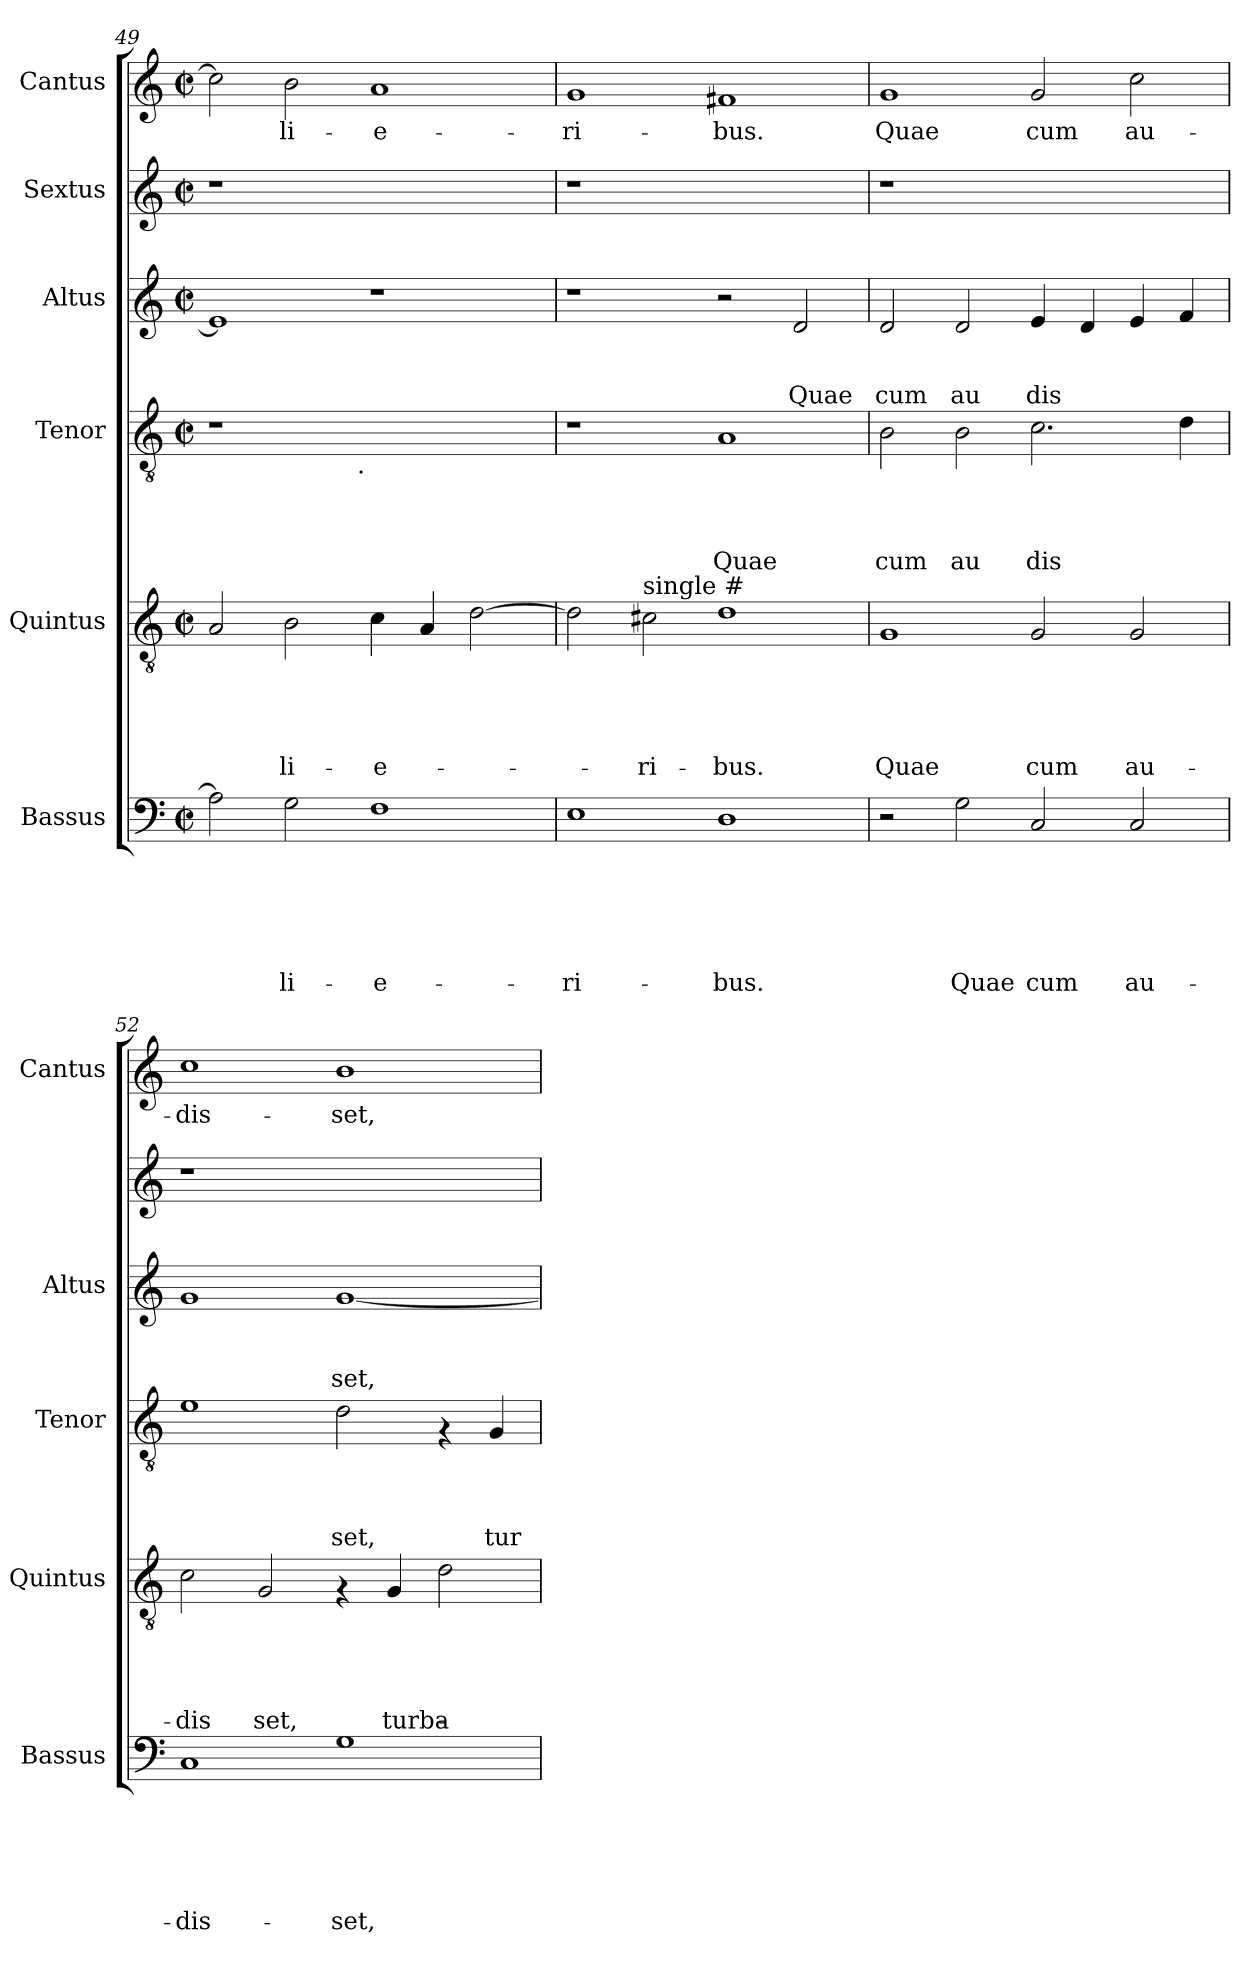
**kern	**text	**text	**text	**text	**text	**text	**kern	**text	**text	**text	**text	**text	**kern	**text	**text	**text	**text	**kern	**text	**text	**text	**kern	**kern	**text
*part6	*part6	*part6	*part6	*part6	*part6	*part6	*part5	*part5	*part5	*part5	*part5	*part5	*part4	*part4	*part4	*part4	*part4	*part3	*part3	*part3	*part3	*part2	*part1	*part1
*staff6	*staff6	*staff6	*staff6	*staff6	*staff6	*staff6	*staff5	*staff5	*staff5	*staff5	*staff5	*staff5	*staff4	*staff4	*staff4	*staff4	*staff4	*staff3	*staff3	*staff3	*staff3	*staff2	*staff1	*staff1
*I"Bassus	*	*	*	*	*	*	*I"Quintus	*	*	*	*	*	*I"Tenor	*	*	*	*	*I"Altus	*	*	*	*I"Sextus	*I"Cantus	*
*I'Bassus	*	*	*	*	*	*	*I'Quintus	*	*	*	*	*	*I'Tenor	*	*	*	*	*I'Altus	*	*	*	*	*I'Cantus	*
*clefF4	*	*	*	*	*	*	*clefGv2	*	*	*	*	*	*clefGv2	*	*	*	*	*clefG2	*	*	*	*clefG2	*clefG2	*
*k[]	*	*	*	*	*	*	*k[]	*	*	*	*	*	*k[]	*	*	*	*	*k[]	*	*	*	*k[]	*k[]	*
*C:	*	*	*	*	*	*	*C:	*	*	*	*	*	*C:	*	*	*	*	*C:	*	*	*	*C:	*C:	*
*M2/2	*	*	*	*	*	*	*M2/2	*	*	*	*	*	*M2/2	*	*	*	*	*M2/2	*	*	*	*M2/2	*M2/2	*
*met(c|)	*	*	*	*	*	*	*met(c|)	*	*	*	*	*	*met(c|)	*	*	*	*	*met(c|)	*	*	*	*met(c|)	*met(c|)	*
=49	=49	=49	=49	=49	=49	=49	=49	=49	=49	=49	=49	=49	=49	=49	=49	=49	=49	=49	=49	=49	=49	=49	=49	=49
*	*	*	*	*	*	*	*	*	*	*	*	*	*^	*	*	*	*	*	*	*	*	*	*	*
2A\]	.	.	.	.	.	.	2A/	.	.	.	.	.	1r	2ryy	.	.	.	.	1e]	.	.	.	1r	2cc\]	.
!	!	!	!	!	!	!LO:LY:b	!	!	!	!	!	!LO:LY:b	!	!	!	!	!	!	!	!	!	!	!	!	!LO:LY:b
2G\	.	.	.	.	.	-li-	2B\	.	.	.	.	-li-	.	4...ryy	.	.	.	.	.	.	.	.	.	2b\	-li-
!	!	!	!	!	!	!	!	!	!	!	!	!	!	!LO:TX:b:t=.	!	!	!	!	!	!	!	!	!	!	!
.	.	.	.	.	.	.	.	.	.	.	.	.	.	1ryy	.	.	.	.	.	.	.	.	.	.	.
!	!	!	!	!	!	!LO:LY:b	!	!	!	!	!	!LO:LY:b	!	!	!	!	!	!	!	!	!	!	!	!	!LO:LY:b
1F	.	.	.	.	.	-e-	4c\	.	.	.	.	-e-	1ryy	.	.	.	.	.	1r	.	.	.	1ryy	1a	-e-
.	.	.	.	.	.	.	4A/	.	.	.	.	.	.	.	.	.	.	.	.	.	.	.	.	.	.
.	.	.	.	.	.	.	[>2d\	.	.	.	.	.	.	.	.	.	.	.	.	.	.	.	.	.	.
.	.	.	.	.	.	.	.	.	.	.	.	.	.	32ryy	.	.	.	.	.	.	.	.	.	.	.
=50	=50	=50	=50	=50	=50	=50	=50	=50	=50	=50	=50	=50	=50	=50	=50	=50	=50	=50	=50	=50	=50	=50	=50	=50	=50
!	!	!	!	!	!	!LO:LY:b	!	!	!	!	!	!	!	!	!	!	!	!	!	!	!	!	!	!	!LO:LY:b
*	*	*	*	*	*	*	*	*	*	*	*	*	*v	*v	*	*	*	*	*	*	*	*	*	*	*
1E	.	.	.	.	.	-ri-	2d\]	.	.	.	.	.	1r	.	.	.	.	1r	.	.	.	1r	1g	-ri-
!	!	!	!	!	!	!	!LO:TX:a:t=single #	!	!	!	!	!	!	!	!	!	!	!	!	!	!	!	!	!
!	!	!	!	!	!	!	!	!	!	!	!	!LO:LY:b	!	!	!	!	!	!	!	!	!	!	!	!
.	.	.	.	.	.	.	2c#\	.	.	.	.	-ri-	.	.	.	.	.	.	.	.	.	.	.	.
!	!	!	!	!	!	!LO:LY:b	!	!	!	!	!	!LO:LY:b	!	!	!	!	!LO:LY:b	!	!	!	!	!	!	!LO:LY:b
1D	.	.	.	.	.	-bus.	1d	.	.	.	.	-bus.	1A	.	.	.	Quae	2r	.	.	.	1ryy	1f#X	-bus.
!	!	!	!	!	!	!	!	!	!	!	!	!	!	!	!	!	!	!	!	!	!LO:LY:b	!	!	!
.	.	.	.	.	.	.	.	.	.	.	.	.	.	.	.	.	.	2d/	.	.	Quae	.	.	.
=51	=51	=51	=51	=51	=51	=51	=51	=51	=51	=51	=51	=51	=51	=51	=51	=51	=51	=51	=51	=51	=51	=51	=51	=51
!	!	!	!	!	!	!	!	!	!	!	!	!LO:LY:b	!	!	!	!	!LO:LY:b	!	!	!	!LO:LY:b	!	!	!LO:LY:b
2r	.	.	.	.	.	.	1G	.	.	.	.	Quae	2B\	.	.	.	cum	2d/	.	.	cum	1r	1g	Quae
!	!	!	!	!	!	!LO:LY:b	!	!	!	!	!	!	!	!	!	!	!LO:LY:b	!	!	!	!LO:LY:b	!	!	!
2G\	.	.	.	.	.	Quae	.	.	.	.	.	.	2B\	.	.	.	au	2d/	.	.	au	.	.	.
!	!	!	!	!	!	!LO:LY:b	!	!	!	!	!	!LO:LY:b	!	!	!	!	!LO:LY:b	!	!	!	!LO:LY:b	!	!	!LO:LY:b
2C/	.	.	.	.	.	cum	2G/	.	.	.	.	cum	2.c\	.	.	.	dis	4e/	.	.	dis	1ryy	2g/	cum
.	.	.	.	.	.	.	.	.	.	.	.	.	.	.	.	.	.	4d/	.	.	.	.	.	.
!	!	!	!	!	!	!LO:LY:b	!	!	!	!	!	!LO:LY:b	!	!	!	!	!	!	!	!	!	!	!	!LO:LY:b
2C/	.	.	.	.	.	au-	2G/	.	.	.	.	au-	.	.	.	.	.	4e/	.	.	.	.	2cc\	au-
.	.	.	.	.	.	.	.	.	.	.	.	.	4d\	.	.	.	.	4f/	.	.	.	.	.	.
=52	=52	=52	=52	=52	=52	=52	=52	=52	=52	=52	=52	=52	=52	=52	=52	=52	=52	=52	=52	=52	=52	=52	=52	=52
!	!	!	!	!	!	!LO:LY:b	!	!	!	!	!	!LO:LY:b	!	!	!	!	!	!	!	!	!	!	!	!LO:LY:b
1C	.	.	.	.	.	-dis-	2c\	.	.	.	.	-dis	1e	.	.	.	.	1g	.	.	.	1r	1cc	-dis-
!	!	!	!	!	!	!	!	!	!	!	!	!LO:LY:b	!	!	!	!	!	!	!	!	!	!	!	!
.	.	.	.	.	.	.	2G/	.	.	.	.	set,	.	.	.	.	.	.	.	.	.	.	.	.
!	!	!	!	!	!	!LO:LY:b	!	!	!	!	!	!	!	!	!	!	!LO:LY:b	!	!	!	!LO:LY:b	!	!	!LO:LY:b
1G	.	.	.	.	.	-set,	4rF	.	.	.	.	.	2d\	.	.	.	set,	[<1g	.	.	set,	1ryy	1b	-set,
!	!	!	!	!	!	!	!	!	!	!	!	!LO:LY:b	!	!	!	!	!	!	!	!	!	!	!	!
.	.	.	.	.	.	.	4G/	.	.	.	.	turba-	.	.	.	.	.	.	.	.	.	.	.	.
.	.	.	.	.	.	.	2d\	.	.	.	.	.	4rF	.	.	.	.	.	.	.	.	.	.	.
!	!	!	!	!	!	!	!	!	!	!	!	!	!	!	!	!	!LO:LY:b	!	!	!	!	!	!	!
.	.	.	.	.	.	.	.	.	.	.	.	.	4G/	.	.	.	tur	.	.	.	.	.	.	.
=	=	=	=	=	=	=	=	=	=	=	=	=	=	=	=	=	=	=	=	=	=	=	=	=
*-	*-	*-	*-	*-	*-	*-	*-	*-	*-	*-	*-	*-	*-	*-	*-	*-	*-	*-	*-	*-	*-	*-	*-	*-
